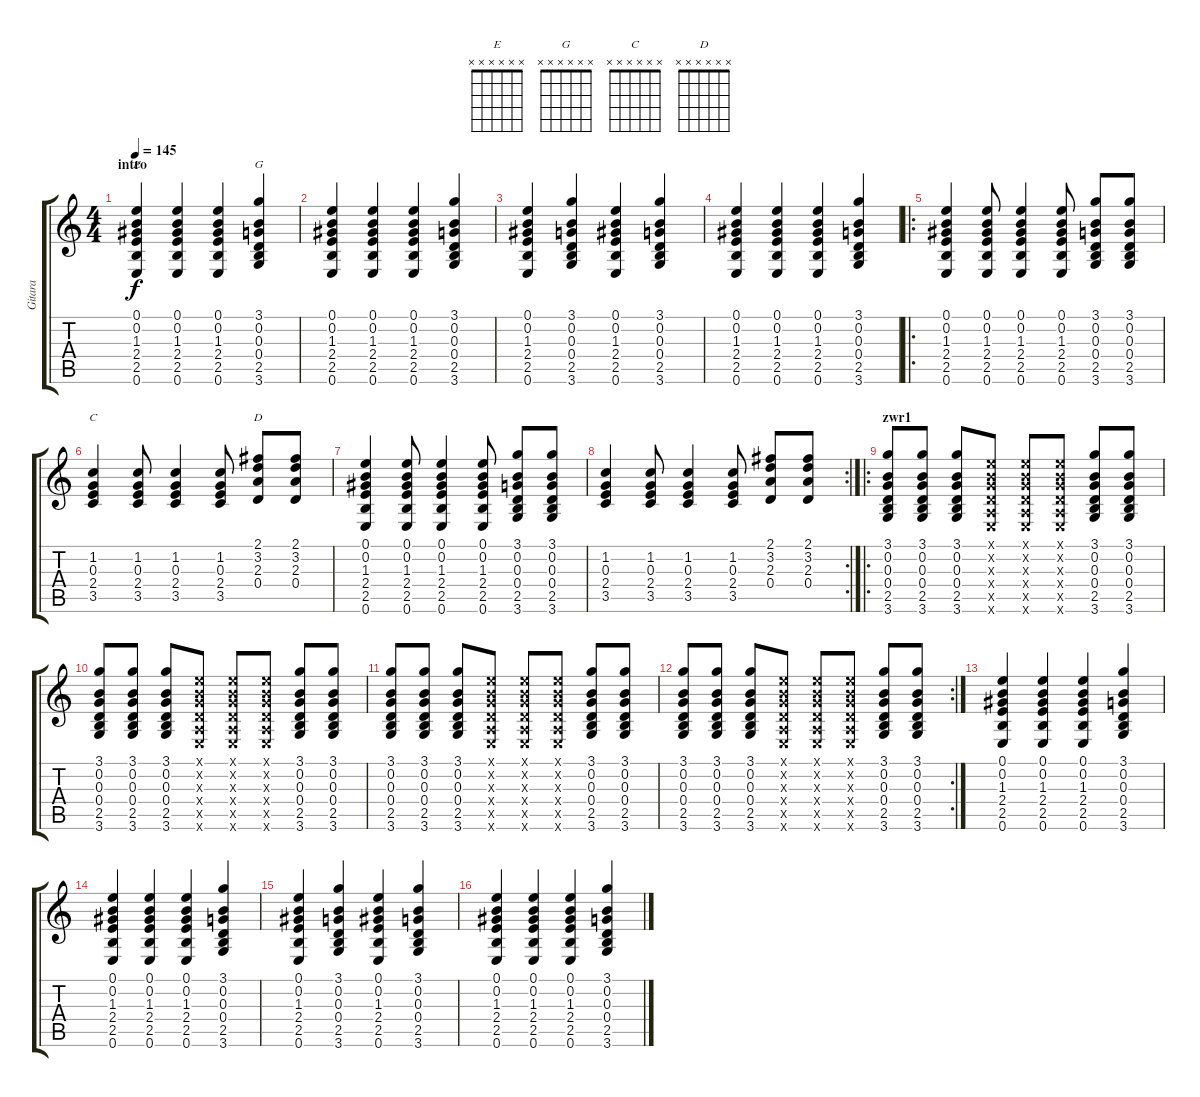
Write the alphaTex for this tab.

\track ("Gitara" "Gitara") {instrument electricguitarclean}
\staff {score tabs}
\tuning (E4 B3 G3 D3 A2 E2) {hide}
\chord ("E" x x x x x x) {firstfret 0}
\chord ("G" x x x x x x) {firstfret 0}
\chord ("C" x x x x x x) {firstfret 0}
\chord ("D" x x x x x x) {firstfret 0}
\ts (4 4)
\section ("" "intro")
\tempo 145
\clef g2
\ks c
(0.1 0.2 1.3 2.4 2.5 0.6).4{ch "E" dy f instrument electricguitarclean} (0.1 0.2 1.3 2.4 2.5 0.6).4 (0.1 0.2 1.3 2.4 2.5 0.6).4 (3.1 0.2 0.3 0.4 2.5 3.6).4{ch "G"} |
(0.1 0.2 1.3 2.4 2.5 0.6).4 (0.1 0.2 1.3 2.4 2.5 0.6).4 (0.1 0.2 1.3 2.4 2.5 0.6).4 (3.1 0.2 0.3 0.4 2.5 3.6).4 |
(0.1 0.2 1.3 2.4 2.5 0.6).4 (3.1 0.2 0.3 0.4 2.5 3.6).4 (0.1 0.2 1.3 2.4 2.5 0.6).4 (3.1 0.2 0.3 0.4 2.5 3.6).4 |
(0.1 0.2 1.3 2.4 2.5 0.6).4 (0.1 0.2 1.3 2.4 2.5 0.6).4 (0.1 0.2 1.3 2.4 2.5 0.6).4 (3.1 0.2 0.3 0.4 2.5 3.6).4 |
\ro
(0.1 0.2 1.3 2.4 2.5 0.6).4 (0.1 0.2 1.3 2.4 2.5 0.6).8 (0.1 0.2 1.3 2.4 2.5 0.6).4 (0.1 0.2 1.3 2.4 2.5 0.6).8 (3.1 0.2 0.3 0.4 2.5 3.6).8 (3.1 0.2 0.3 0.4 2.5 3.6).8 |
(1.2 0.3 2.4 3.5).4{ch "C"} (1.2 0.3 2.4 3.5).8 (1.2 0.3 2.4 3.5).4 (1.2 0.3 2.4 3.5).8 (2.1 3.2 2.3 0.4).8{ch "D"} (2.1 3.2 2.3 0.4).8 |
(0.1 0.2 1.3 2.4 2.5 0.6).4 (0.1 0.2 1.3 2.4 2.5 0.6).8 (0.1 0.2 1.3 2.4 2.5 0.6).4 (0.1 0.2 1.3 2.4 2.5 0.6).8 (3.1 0.2 0.3 0.4 2.5 3.6).8 (3.1 0.2 0.3 0.4 2.5 3.6).8 |
\rc 2
(1.2 0.3 2.4 3.5).4 (1.2 0.3 2.4 3.5).8 (1.2 0.3 2.4 3.5).4 (1.2 0.3 2.4 3.5).8 (2.1 3.2 2.3 0.4).8 (2.1 3.2 2.3 0.4).8 |
\ro
\section ("" "zwr1")
(3.1 0.2 0.3 0.4 2.5 3.6).8 (3.1 0.2 0.3 0.4 2.5 3.6).8 (3.1 0.2 0.3 0.4 2.5 3.6).8 (0.1{x} 0.2{x} 0.3{x} 0.4{x} 0.5{x} 0.6{x}).8 (0.1{x} 0.2{x} 0.3{x} 0.4{x} 0.5{x} 0.6{x}).8 (0.1{x} 0.2{x} 0.3{x} 0.4{x} 0.5{x} 0.6{x}).8 (3.1 0.2 0.3 0.4 2.5 3.6).8 (3.1 0.2 0.3 0.4 2.5 3.6).8 |
(3.1 0.2 0.3 0.4 2.5 3.6).8 (3.1 0.2 0.3 0.4 2.5 3.6).8 (3.1 0.2 0.3 0.4 2.5 3.6).8 (0.1{x} 0.2{x} 0.3{x} 0.4{x} 0.5{x} 0.6{x}).8 (0.1{x} 0.2{x} 0.3{x} 0.4{x} 0.5{x} 0.6{x}).8 (0.1{x} 0.2{x} 0.3{x} 0.4{x} 0.5{x} 0.6{x}).8 (3.1 0.2 0.3 0.4 2.5 3.6).8 (3.1 0.2 0.3 0.4 2.5 3.6).8 |
(3.1 0.2 0.3 0.4 2.5 3.6).8 (3.1 0.2 0.3 0.4 2.5 3.6).8 (3.1 0.2 0.3 0.4 2.5 3.6).8 (0.1{x} 0.2{x} 0.3{x} 0.4{x} 0.5{x} 0.6{x}).8 (0.1{x} 0.2{x} 0.3{x} 0.4{x} 0.5{x} 0.6{x}).8 (0.1{x} 0.2{x} 0.3{x} 0.4{x} 0.5{x} 0.6{x}).8 (3.1 0.2 0.3 0.4 2.5 3.6).8 (3.1 0.2 0.3 0.4 2.5 3.6).8 |
\rc 2
(3.1 0.2 0.3 0.4 2.5 3.6).8 (3.1 0.2 0.3 0.4 2.5 3.6).8 (3.1 0.2 0.3 0.4 2.5 3.6).8 (0.1{x} 0.2{x} 0.3{x} 0.4{x} 0.5{x} 0.6{x}).8 (0.1{x} 0.2{x} 0.3{x} 0.4{x} 0.5{x} 0.6{x}).8 (0.1{x} 0.2{x} 0.3{x} 0.4{x} 0.5{x} 0.6{x}).8 (3.1 0.2 0.3 0.4 2.5 3.6).8 (3.1 0.2 0.3 0.4 2.5 3.6).8 |
(0.1 0.2 1.3 2.4 2.5 0.6).4 (0.1 0.2 1.3 2.4 2.5 0.6).4 (0.1 0.2 1.3 2.4 2.5 0.6).4 (3.1 0.2 0.3 0.4 2.5 3.6).4 |
(0.1 0.2 1.3 2.4 2.5 0.6).4 (0.1 0.2 1.3 2.4 2.5 0.6).4 (0.1 0.2 1.3 2.4 2.5 0.6).4 (3.1 0.2 0.3 0.4 2.5 3.6).4 |
(0.1 0.2 1.3 2.4 2.5 0.6).4 (3.1 0.2 0.3 0.4 2.5 3.6).4 (0.1 0.2 1.3 2.4 2.5 0.6).4 (3.1 0.2 0.3 0.4 2.5 3.6).4 |
(0.1 0.2 1.3 2.4 2.5 0.6).4 (0.1 0.2 1.3 2.4 2.5 0.6).4 (0.1 0.2 1.3 2.4 2.5 0.6).4 (3.1 0.2 0.3 0.4 2.5 3.6).4
